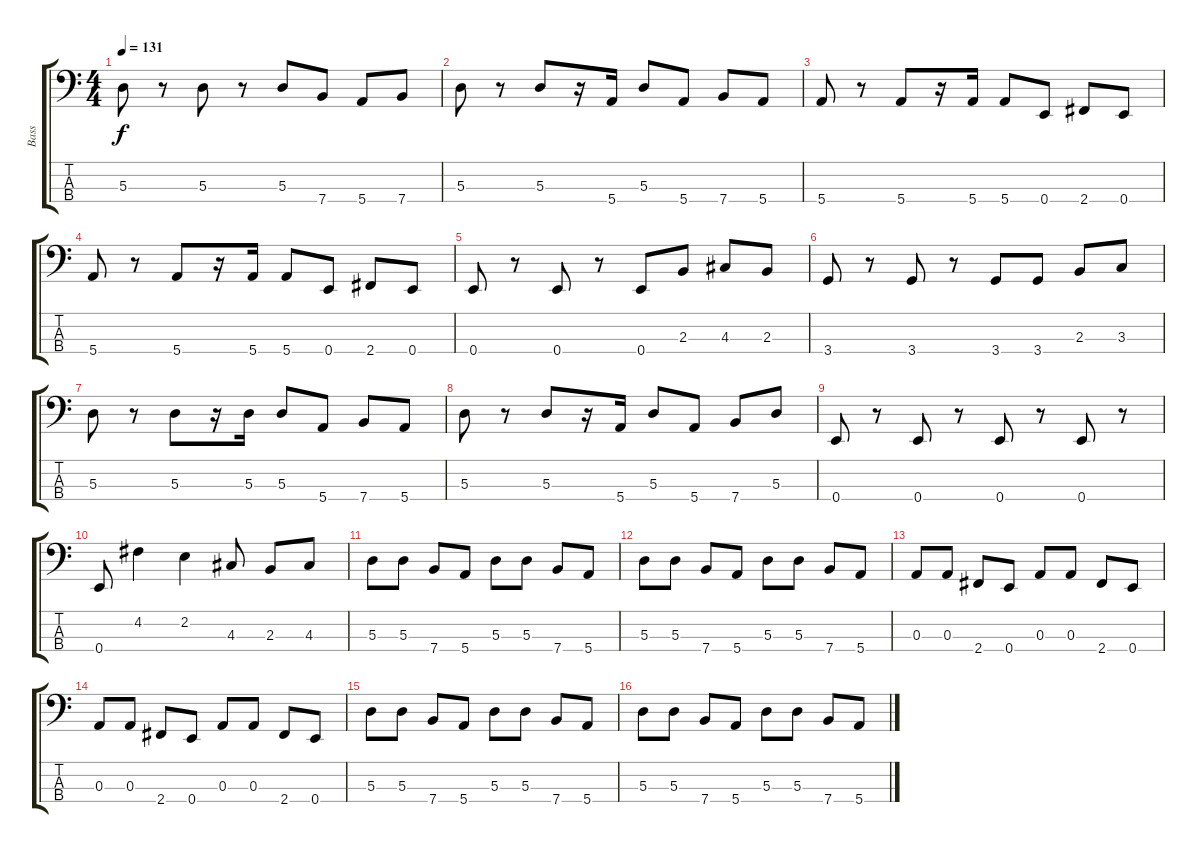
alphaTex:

\track ("Bass" "Bass") {instrument electricbasspick}
\staff {score tabs}
\tuning (G2 D2 A1 E1) {hide}
\ts (4 4)
\tempo 131
\clef f4
\ks c
5.3.8{dy f} r.8 5.3.8 r.8 5.3.8 7.4.8 5.4.8 7.4.8 |
5.3.8 r.8 5.3.8 r.16 5.4.16 5.3.8 5.4.8 7.4.8 5.4.8 |
5.4.8 r.8 5.4.8 r.16 5.4.16 5.4.8 0.4.8 2.4.8 0.4.8 |
5.4.8 r.8 5.4.8 r.16 5.4.16 5.4.8 0.4.8 2.4.8 0.4.8 |
0.4.8 r.8 0.4.8 r.8 0.4.8 2.3.8 4.3.8 2.3.8 |
3.4.8 r.8 3.4.8 r.8 3.4.8 3.4.8 2.3.8 3.3.8 |
5.3.8 r.8 5.3.8 r.16 5.3.16 5.3.8 5.4.8 7.4.8 5.4.8 |
5.3.8 r.8 5.3.8 r.16 5.4.16 5.3.8 5.4.8 7.4.8 5.3.8 |
0.4.8 r.8 0.4.8 r.8 0.4.8 r.8 0.4.8 r.8 |
0.4.8 4.2.4 2.2.4 4.3.8 2.3.8 4.3.8 |
5.3.8 5.3.8 7.4.8 5.4.8 5.3.8 5.3.8 7.4.8 5.4.8 |
5.3.8 5.3.8 7.4.8 5.4.8 5.3.8 5.3.8 7.4.8 5.4.8 |
0.3.8 0.3.8 2.4.8 0.4.8 0.3.8 0.3.8 2.4.8 0.4.8 |
0.3.8 0.3.8 2.4.8 0.4.8 0.3.8 0.3.8 2.4.8 0.4.8 |
5.3.8 5.3.8 7.4.8 5.4.8 5.3.8 5.3.8 7.4.8 5.4.8 |
5.3.8 5.3.8 7.4.8 5.4.8 5.3.8 5.3.8 7.4.8 5.4.8
